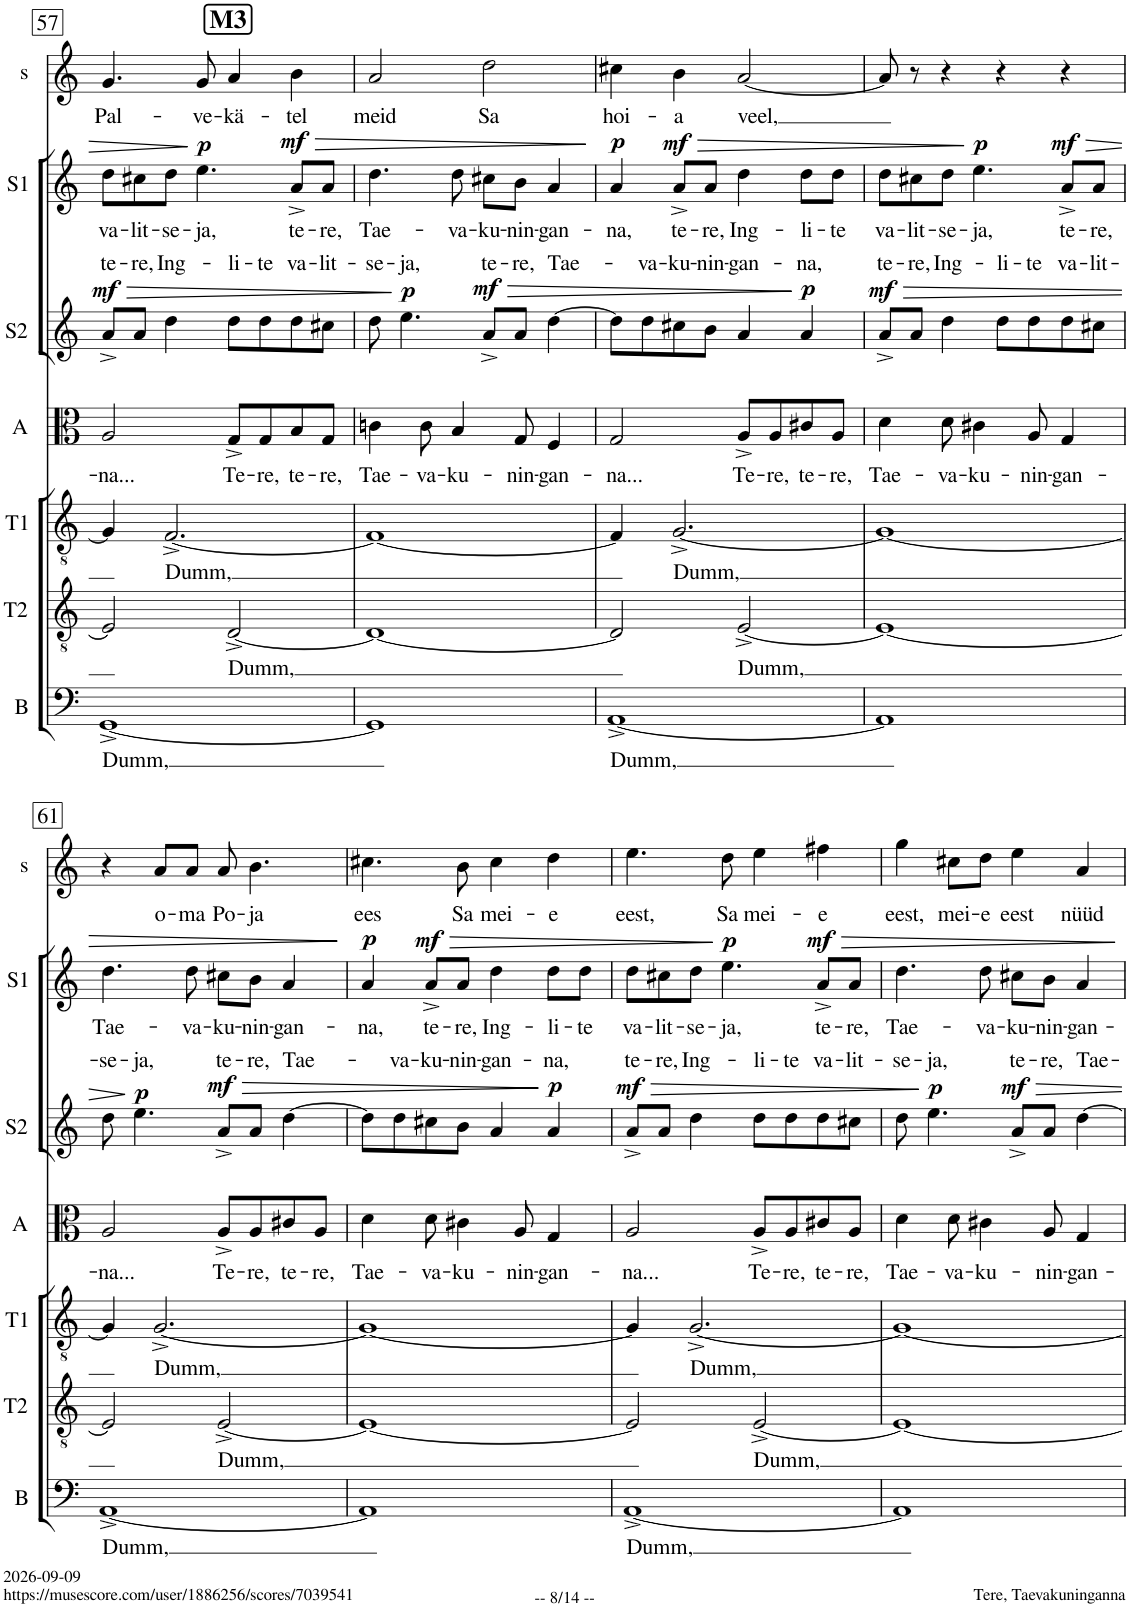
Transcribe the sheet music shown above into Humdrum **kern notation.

**kern	**text	**kern	**text	**kern	**text	**kern	**text	**kern	**text	**dynam	**kern	**text	**dynam	**kern	**text
*part7	*part7	*part6	*part6	*part5	*part5	*part4	*part4	*part3	*part3	*part3	*part2	*part2	*part2	*part1	*part1
*staff7	*staff7	*staff6	*staff6	*staff5	*staff5	*staff4	*staff4	*staff3	*staff3	*staff3	*staff2	*staff2	*staff2	*staff1	*staff1
*I"Bass	*	*I"Tenor II	*	*I"Tenor I	*	*I"Alto	*	*I"Soprano II	*	*	*I"Soprano I	*	*	*I"Solo	*
*I'B	*	*I'T2	*	*I'T1	*	*I'A	*	*I'S2	*	*	*I'S1	*	*	*I's	*
!!LO:PB:g=z
*clefF4	*	*clefGv2	*	*clefGv2	*	*clefC3	*	*clefG2	*	*	*clefG2	*	*	*clefG2	*
*	*	*	*	*	*	*Trd1c2	*	*	*	*	*	*	*	*	*
*k[]	*	*k[]	*	*k[]	*	*k[]	*	*k[]	*	*	*k[]	*	*	*k[]	*
*M4/4	*	*M4/4	*	*M4/4	*	*M4/4	*	*M4/4	*	*	*M4/4	*	*	*M4/4	*
!!LO:REH:place=s1:a:B:cj:fs=14:t=M3:qo=2
=57	=57	=57	=57	=57	=57	=57	=57	=57	=57	=57	=57	=57	=57	=57	=57
!	!LO:LY:b	!	!	!	!	!	!LO:LY:b	!	!LO:LY:a	!LO:HP:b	!	!LO:LY:b	!	!	!LO:LY:b
!	!	!	!	!	!	!	!	!	!	!LO:DY:n=1:a	!	!	!	!	!
[1GG^	Dumm,	2E/]	.	4G/]	.	2A/	-na...	8a^/L	te-	> mf	8dd\L	va-	.	4.g/	Pal-
!	!	!	!	!	!	!	!	!	!LO:LY:a	!	!	!LO:LY:b	!	!	!
.	.	.	.	.	.	.	.	8a/J	-re,	.	8cc#X\	-lit-	.	.	.
!	!	!	!	!	!LO:LY:b	!	!	!	!LO:LY:a	!	!	!LO:LY:b	!	!	!
.	.	.	.	[2.F^/	Dumm,	.	.	4dd\	Ing-	.	8dd\J	-se-	.	.	.
!	!	!	!	!	!	!	!	!	!	!	!	!LO:LY:b	!LO:DY:a	!	!LO:LY:b
.	.	.	.	.	.	.	.	.	.	.	4.ee\	-ja,	p	8g/	-ve-
!	!	!	!LO:LY:b	!	!	!	!LO:LY:b	!	!LO:LY:a	!	!	!	!	!	!LO:LY:b
.	.	[2D^/	Dumm,	.	.	8G^/L	Te-	8dd\L	-li-	.	.	.	.	4a/	-kä-
!	!	!	!	!	!	!	!LO:LY:b	!	!LO:LY:a	!	!	!	!	!	!
.	.	.	.	.	.	8G/	-re,	8dd\	-te	.	.	.	.	.	.
!	!	!	!	!	!	!	!LO:LY:b	!	!LO:LY:a	!	!	!LO:LY:b	!LO:HP:b	!	!LO:LY:b
!	!	!	!	!	!	!	!	!	!	!	!	!	!LO:DY:n=1:a	!	!
.	.	.	.	.	.	8B/	te-	8dd\	va-	.	8a^/L	te-	> mf	4b\	-tel
!	!	!	!	!	!	!	!LO:LY:b	!	!LO:LY:a	!	!	!LO:LY:b	!	!	!
.	.	.	.	.	.	8G/J	-re,	8cc#X\J	-lit-	.	8a/J	-re,	.	.	.
=58	=58	=58	=58	=58	=58	=58	=58	=58	=58	=58	=58	=58	=58	=58	=58
!	!	!	!	!	!	!	!LO:LY:b	!	!LO:LY:a	!	!	!LO:LY:b	!	!	!LO:LY:b
1GG]	.	1D_	.	1F_	.	4cn\	Tae-	8dd\	-se-	.	4.dd\	Tae-	.	2a/	meid
!	!	!	!	!	!	!	!	!	!LO:LY:a	!LO:DY:n=1:a	!	!	!	!	!
.	.	.	.	.	.	.	.	4.ee\	-ja,	] p	.	.	.	.	.
!	!	!	!	!	!	!	!LO:LY:b	!	!	!	!	!	!	!	!
.	.	.	.	.	.	8c\	-va-	.	.	.	.	.	.	.	.
!	!	!	!	!	!	!	!LO:LY:b	!	!	!	!	!LO:LY:b	!	!	!
.	.	.	.	.	.	4B/	-ku-	.	.	.	8dd\	-va-	.	.	.
!	!	!	!	!	!	!	!	!	!LO:LY:a	!LO:HP:b	!	!LO:LY:b	!	!	!LO:LY:b
!	!	!	!	!	!	!	!	!	!	!LO:DY:n=2:a	!	!	!	!	!
.	.	.	.	.	.	.	.	8a^/L	te-	> mf	8cc#X\L	-ku-	.	2dd\	Sa
!	!	!	!	!	!	!	!LO:LY:b	!	!LO:LY:a	!	!	!LO:LY:b	!	!	!
.	.	.	.	.	.	8G/	-nin-	8a/J	-re,	.	8b\J	-nin-	.	.	.
!	!	!	!	!	!	!	!LO:LY:b	!	!LO:LY:a	!	!	!LO:LY:b	!	!	!
.	.	.	.	.	.	4F/	-gan-	[4dd\	Tae-	.	4a/	-gan-	.	.	.
.	.	.	.	.	.	.	.	.	.	.	.	.	]	.	.
=59	=59	=59	=59	=59	=59	=59	=59	=59	=59	=59	=59	=59	=59	=59	=59
!	!LO:LY:b	!	!	!	!	!	!LO:LY:b	!	!	!	!	!LO:LY:b	!LO:DY:a	!	!LO:LY:b
[1AA^	Dumm,	2D/]	.	4F/]	.	2G/	-na...	8dd\L]	.	.	4a/	-na,	p	4cc#X\	hoi-
!	!	!	!	!	!	!	!	!	!LO:LY:a	!	!	!	!	!	!
.	.	.	.	.	.	.	.	8dd\	-va-	.	.	.	.	.	.
!	!	!	!	!	!LO:LY:b	!	!	!	!LO:LY:a	!	!	!LO:LY:b	!LO:HP:b	!	!LO:LY:b
!	!	!	!	!	!	!	!	!	!	!	!	!	!LO:DY:n=1:a	!	!
.	.	.	.	[2.G^/	Dumm,	.	.	8cc#X\	-ku-	.	8a^/L	te-	> mf	4b\	-a
!	!	!	!	!	!	!	!	!	!LO:LY:a	!	!	!LO:LY:b	!	!	!
.	.	.	.	.	.	.	.	8b\J	-nin-	.	8a/J	-re,	.	.	.
!	!	!	!LO:LY:b	!	!	!	!LO:LY:b	!	!LO:LY:a	!	!	!LO:LY:b	!	!	!LO:LY:b
.	.	[2E^/	Dumm,	.	.	8A^/L	Te-	4a/	-gan-	.	4dd\	Ing-	.	[2a/	veel,
!	!	!	!	!	!	!	!LO:LY:b	!	!	!	!	!	!	!	!
.	.	.	.	.	.	8A/	-re,	.	.	.	.	.	.	.	.
!	!	!	!	!	!	!	!LO:LY:b	!	!LO:LY:a	!LO:DY:n=1:a	!	!LO:LY:b	!	!	!
.	.	.	.	.	.	8c#X/	te-	4a/	-na,	] p	8dd\L	-li-	.	.	.
!	!	!	!	!	!	!	!LO:LY:b	!	!	!	!	!LO:LY:b	!	!	!
.	.	.	.	.	.	8A/J	-re,	.	.	.	8dd\J	-te	.	.	.
=60	=60	=60	=60	=60	=60	=60	=60	=60	=60	=60	=60	=60	=60	=60	=60
!	!	!	!	!	!	!	!LO:LY:b	!	!LO:LY:a	!LO:HP:b	!	!LO:LY:b	!	!	!
!	!	!	!	!	!	!	!	!	!	!LO:DY:n=1:a	!	!	!	!	!
1AA]	.	1E_	.	1G_	.	4d\	Tae-	8a^/L	te-	> mf	8dd\L	va-	.	8a/]	.
!	!	!	!	!	!	!	!	!	!LO:LY:a	!	!	!LO:LY:b	!	!	!
.	.	.	.	.	.	.	.	8a/J	-re,	.	8cc#X\	-lit-	.	8r	.
!	!	!	!	!	!	!	!LO:LY:b	!	!LO:LY:a	!	!	!LO:LY:b	!	!	!
.	.	.	.	.	.	8d\	-va-	4dd\	Ing-	.	8dd\J	-se-	.	4r	.
!	!	!	!	!	!	!	!LO:LY:b	!	!	!	!	!LO:LY:b	!LO:DY:n=1:a	!	!
.	.	.	.	.	.	4c#X\	-ku-	.	.	.	4.ee\	-ja,	] p	.	.
!	!	!	!	!	!	!	!	!	!LO:LY:a	!	!	!	!	!	!
.	.	.	.	.	.	.	.	8dd\L	-li-	.	.	.	.	4r	.
!	!	!	!	!	!	!	!LO:LY:b	!	!LO:LY:a	!	!	!	!	!	!
.	.	.	.	.	.	8A/	-nin-	8dd\	-te	.	.	.	.	.	.
!	!	!	!	!	!	!	!LO:LY:b	!	!LO:LY:a	!	!	!LO:LY:b	!LO:HP:b	!	!
!	!	!	!	!	!	!	!	!	!	!	!	!	!LO:DY:n=2:a	!	!
.	.	.	.	.	.	4G/	-gan-	8dd\	va-	.	8a^/L	te-	> mf	4r	.
!	!	!	!	!	!	!	!	!	!LO:LY:a	!	!	!LO:LY:b	!	!	!
.	.	.	.	.	.	.	.	8cc#X\J	-lit-	.	8a/J	-re,	.	.	.
!!LO:LB:g=z
=61	=61	=61	=61	=61	=61	=61	=61	=61	=61	=61	=61	=61	=61	=61	=61
!	!LO:LY:b	!	!	!	!	!	!LO:LY:b	!	!LO:LY:a	!	!	!LO:LY:b	!	!	!
[1AA^	Dumm,	2E/]	.	4G/]	.	2A/	-na...	8dd\	-se-	.	4.dd\	Tae-	.	4r	.
!	!	!	!	!	!	!	!	!	!LO:LY:a	!LO:DY:n=1:a	!	!	!	!	!
.	.	.	.	.	.	.	.	4.ee\	-ja,	] p	.	.	.	.	.
!	!	!	!	!	!LO:LY:b	!	!	!	!	!	!	!	!	!	!LO:LY:b
.	.	.	.	[2.G^/	Dumm,	.	.	.	.	.	.	.	.	8a/L	o-
!	!	!	!	!	!	!	!	!	!	!	!	!LO:LY:b	!	!	!LO:LY:b
.	.	.	.	.	.	.	.	.	.	.	8dd\	-va-	.	8a/J	-ma
!	!	!	!LO:LY:b	!	!	!	!LO:LY:b	!	!LO:LY:a	!LO:HP:b	!	!LO:LY:b	!	!	!LO:LY:b
!	!	!	!	!	!	!	!	!	!	!LO:DY:n=2:a	!	!	!	!	!
.	.	[2E^/	Dumm,	.	.	8A^/L	Te-	8a^/L	te-	> mf	8cc#X\L	-ku-	.	8a/	Po-
!	!	!	!	!	!	!	!LO:LY:b	!	!LO:LY:a	!	!	!LO:LY:b	!	!	!LO:LY:b
.	.	.	.	.	.	8A/	-re,	8a/J	-re,	.	8b\J	-nin-	.	4.b\	-ja
!	!	!	!	!	!	!	!LO:LY:b	!	!LO:LY:a	!	!	!LO:LY:b	!	!	!
.	.	.	.	.	.	8c#X/	te-	[4dd\	Tae-	.	4a/	-gan-	.	.	.
!	!	!	!	!	!	!	!LO:LY:b	!	!	!	!	!	!	!	!
.	.	.	.	.	.	8A/J	-re,	.	.	.	.	.	.	.	.
.	.	.	.	.	.	.	.	.	.	.	.	.	]	.	.
=62	=62	=62	=62	=62	=62	=62	=62	=62	=62	=62	=62	=62	=62	=62	=62
!	!	!	!	!	!	!	!LO:LY:b	!	!	!	!	!LO:LY:b	!LO:DY:a	!	!LO:LY:b
1AA]	.	1E_	.	1G_	.	4d\	Tae-	8dd\L]	.	.	4a/	-na,	p	4.cc#X\	ees
!	!	!	!	!	!	!	!	!	!LO:LY:a	!	!	!	!	!	!
.	.	.	.	.	.	.	.	8dd\	-va-	.	.	.	.	.	.
!	!	!	!	!	!	!	!LO:LY:b	!	!LO:LY:a	!	!	!LO:LY:b	!LO:HP:b	!	!
!	!	!	!	!	!	!	!	!	!	!	!	!	!LO:DY:n=1:a	!	!
.	.	.	.	.	.	8d\	-va-	8cc#X\	-ku-	.	8a^/L	te-	> mf	.	.
!	!	!	!	!	!	!	!LO:LY:b	!	!LO:LY:a	!	!	!LO:LY:b	!	!	!LO:LY:b
.	.	.	.	.	.	4c#X\	-ku-	8b\J	-nin-	.	8a/J	-re,	.	8b\	Sa
!	!	!	!	!	!	!	!	!	!LO:LY:a	!	!	!LO:LY:b	!	!	!LO:LY:b
.	.	.	.	.	.	.	.	4a/	-gan-	.	4dd\	Ing-	.	4cc#\	mei-
!	!	!	!	!	!	!	!LO:LY:b	!	!	!	!	!	!	!	!
.	.	.	.	.	.	8A/	-nin-	.	.	.	.	.	.	.	.
!	!	!	!	!	!	!	!LO:LY:b	!	!LO:LY:a	!LO:DY:n=1:a	!	!LO:LY:b	!	!	!LO:LY:b
.	.	.	.	.	.	4G/	-gan-	4a/	-na,	] p	8dd\L	-li-	.	4dd\	-e
!	!	!	!	!	!	!	!	!	!	!	!	!LO:LY:b	!	!	!
.	.	.	.	.	.	.	.	.	.	.	8dd\J	-te	.	.	.
=63	=63	=63	=63	=63	=63	=63	=63	=63	=63	=63	=63	=63	=63	=63	=63
!	!LO:LY:b	!	!	!	!	!	!LO:LY:b	!	!LO:LY:a	!LO:HP:b	!	!LO:LY:b	!	!	!LO:LY:b
!	!	!	!	!	!	!	!	!	!	!LO:DY:n=1:a	!	!	!	!	!
[1AA^	Dumm,	2E/]	.	4G/]	.	2A/	-na...	8a^/L	te-	> mf	8dd\L	va-	.	4.ee\	eest,
!	!	!	!	!	!	!	!	!	!LO:LY:a	!	!	!LO:LY:b	!	!	!
.	.	.	.	.	.	.	.	8a/J	-re,	.	8cc#X\	-lit-	.	.	.
!	!	!	!	!	!LO:LY:b	!	!	!	!LO:LY:a	!	!	!LO:LY:b	!	!	!
.	.	.	.	[2.G^/	Dumm,	.	.	4dd\	Ing-	.	8dd\J	-se-	.	.	.
!	!	!	!	!	!	!	!	!	!	!	!	!LO:LY:b	!LO:DY:n=1:a	!	!LO:LY:b
.	.	.	.	.	.	.	.	.	.	.	4.ee\	-ja,	] p	8dd\	Sa
!	!	!	!LO:LY:b	!	!	!	!LO:LY:b	!	!LO:LY:a	!	!	!	!	!	!LO:LY:b
.	.	[2E^/	Dumm,	.	.	8A^/L	Te-	8dd\L	-li-	.	.	.	.	4ee\	mei-
!	!	!	!	!	!	!	!LO:LY:b	!	!LO:LY:a	!	!	!	!	!	!
.	.	.	.	.	.	8A/	-re,	8dd\	-te	.	.	.	.	.	.
!	!	!	!	!	!	!	!LO:LY:b	!	!LO:LY:a	!	!	!LO:LY:b	!LO:HP:b	!	!LO:LY:b
!	!	!	!	!	!	!	!	!	!	!	!	!	!LO:DY:n=2:a	!	!
.	.	.	.	.	.	8c#X/	te-	8dd\	va-	.	8a^/L	te-	> mf	4ff#X\	-e
!	!	!	!	!	!	!	!LO:LY:b	!	!LO:LY:a	!	!	!LO:LY:b	!	!	!
.	.	.	.	.	.	8A/J	-re,	8cc#X\J	-lit-	.	8a/J	-re,	.	.	.
=64	=64	=64	=64	=64	=64	=64	=64	=64	=64	=64	=64	=64	=64	=64	=64
!	!	!	!	!	!	!	!LO:LY:b	!	!LO:LY:a	!	!	!LO:LY:b	!	!	!LO:LY:b
1AA]	.	1E_	.	1G_	.	4d\	Tae-	8dd\	-se-	.	4.dd\	Tae-	.	4gg\	eest,
!	!	!	!	!	!	!	!	!	!LO:LY:a	!LO:DY:n=1:a	!	!	!	!	!
.	.	.	.	.	.	.	.	4.ee\	-ja,	] p	.	.	.	.	.
!	!	!	!	!	!	!	!LO:LY:b	!	!	!	!	!	!	!	!LO:LY:b
.	.	.	.	.	.	8d\	-va-	.	.	.	.	.	.	8cc#X\L	mei-
!	!	!	!	!	!	!	!LO:LY:b	!	!	!	!	!LO:LY:b	!	!	!LO:LY:b
.	.	.	.	.	.	4c#X\	-ku-	.	.	.	8dd\	-va-	.	8dd\J	-e
!	!	!	!	!	!	!	!	!	!LO:LY:a	!LO:DY:n=2:a	!	!LO:LY:b	!	!	!LO:LY:b
.	.	.	.	.	.	.	.	8a^/L	te-	mf	8cc#X\L	-ku-	.	4ee\	eest
!	!	!	!	!	!	!	!LO:LY:b	!	!LO:LY:a	!	!	!LO:LY:b	!	!	!
.	.	.	.	.	.	8A/	-nin-	8a/J	-re,	.	8b\J	-nin-	.	.	.
!	!	!	!	!	!	!	!LO:LY:b	!	!LO:LY:a	!	!	!LO:LY:b	!	!	!LO:LY:b
.	.	.	.	.	.	4G/	-gan-	[4dd\	Tae-	.	4a/	-gan-	.	4a/	nüüd
.	.	.	.	.	.	.	.	.	.	.	.	.	]	.	.
=	=	=	=	=	=	=	=	=	=	=	=	=	=	=	=
*-	*-	*-	*-	*-	*-	*-	*-	*-	*-	*-	*-	*-	*-	*-	*-
